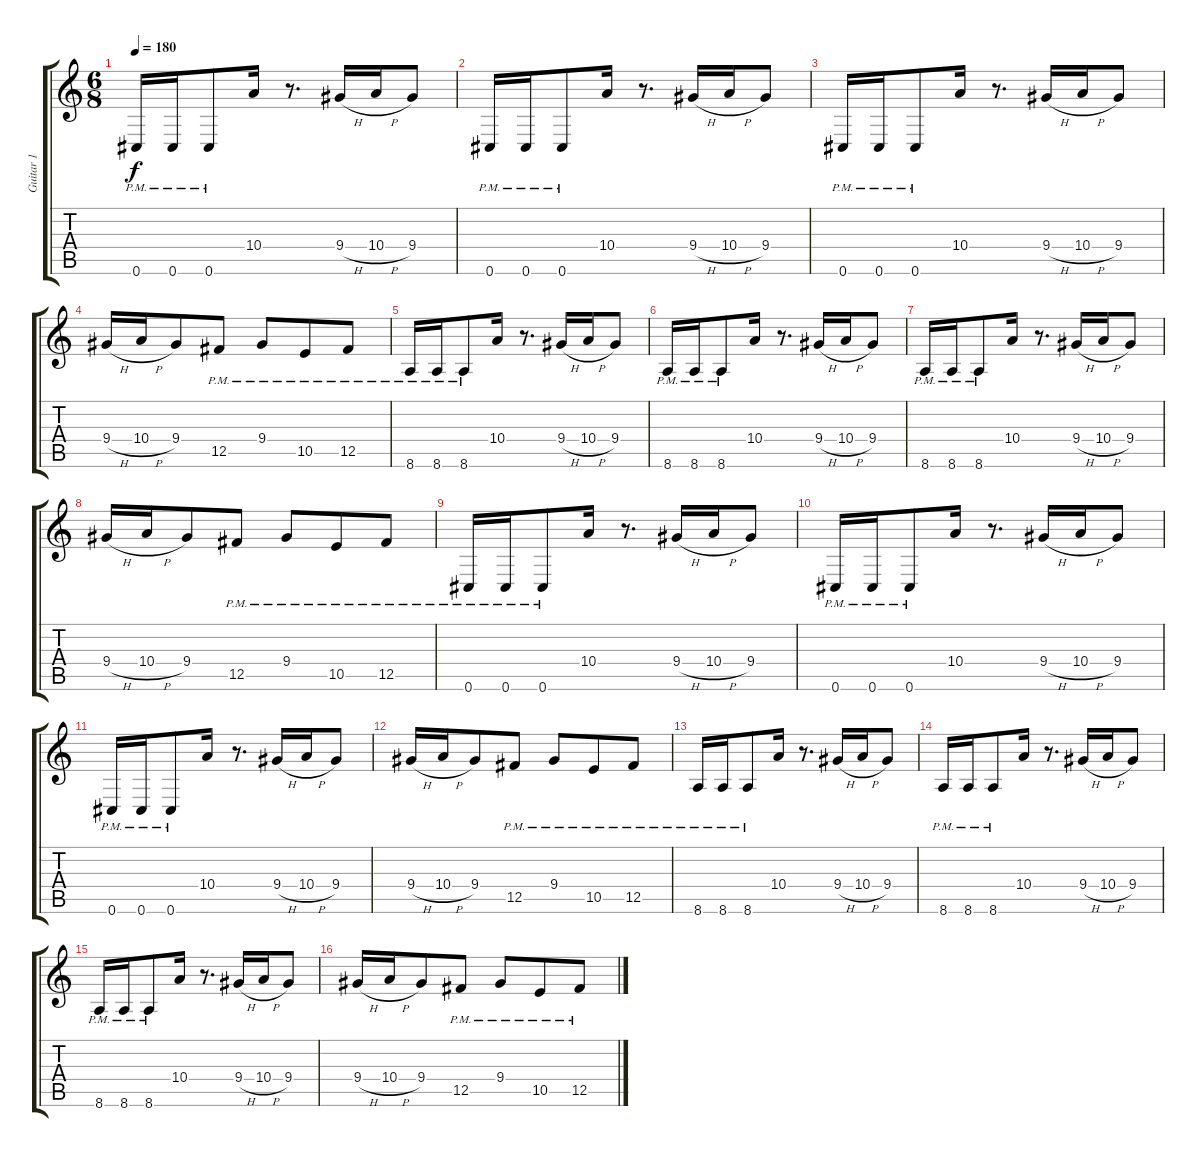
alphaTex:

\track ("Guitar 1" "Guitar 1") {instrument distortionguitar}
\staff {score tabs}
\tuning (Db4 Ab3 E3 B2 Gb2 Db2) {hide}
\ts (6 8)
\tempo 180
\clef g2
\ks c
0.6{pm}.16{dy f} 0.6{pm}.16 0.6{pm}.8 10.4.16 r.8{d} 9.4{h}.16 10.4{h}.16 9.4.8 |
0.6{pm}.16 0.6{pm}.16 0.6{pm}.8 10.4.16 r.8{d} 9.4{h}.16 10.4{h}.16 9.4.8 |
0.6{pm}.16 0.6{pm}.16 0.6{pm}.8 10.4.16 r.8{d} 9.4{h}.16 10.4{h}.16 9.4.8 |
9.4{h}.16 10.4{h}.16 9.4.8 12.5{pm}.8 9.4{pm}.8 10.5{pm}.8 12.5{pm}.8 |
8.6{pm}.16 8.6{pm}.16 8.6{pm}.8 10.4.16 r.8{d} 9.4{h}.16 10.4{h}.16 9.4.8 |
8.6{pm}.16 8.6{pm}.16 8.6{pm}.8 10.4.16 r.8{d} 9.4{h}.16 10.4{h}.16 9.4.8 |
8.6{pm}.16 8.6{pm}.16 8.6{pm}.8 10.4.16 r.8{d} 9.4{h}.16 10.4{h}.16 9.4.8 |
9.4{h}.16 10.4{h}.16 9.4.8 12.5{pm}.8 9.4{pm}.8 10.5{pm}.8 12.5{pm}.8 |
0.6{pm}.16 0.6{pm}.16 0.6{pm}.8 10.4.16 r.8{d} 9.4{h}.16 10.4{h}.16 9.4.8 |
0.6{pm}.16 0.6{pm}.16 0.6{pm}.8 10.4.16 r.8{d} 9.4{h}.16 10.4{h}.16 9.4.8 |
0.6{pm}.16 0.6{pm}.16 0.6{pm}.8 10.4.16 r.8{d} 9.4{h}.16 10.4{h}.16 9.4.8 |
9.4{h}.16 10.4{h}.16 9.4.8 12.5{pm}.8 9.4{pm}.8 10.5{pm}.8 12.5{pm}.8 |
8.6{pm}.16 8.6{pm}.16 8.6{pm}.8 10.4.16 r.8{d} 9.4{h}.16 10.4{h}.16 9.4.8 |
8.6{pm}.16 8.6{pm}.16 8.6{pm}.8 10.4.16 r.8{d} 9.4{h}.16 10.4{h}.16 9.4.8 |
8.6{pm}.16 8.6{pm}.16 8.6{pm}.8 10.4.16 r.8{d} 9.4{h}.16 10.4{h}.16 9.4.8 |
9.4{h}.16 10.4{h}.16 9.4.8 12.5{pm}.8 9.4{pm}.8 10.5{pm}.8 12.5{pm}.8
